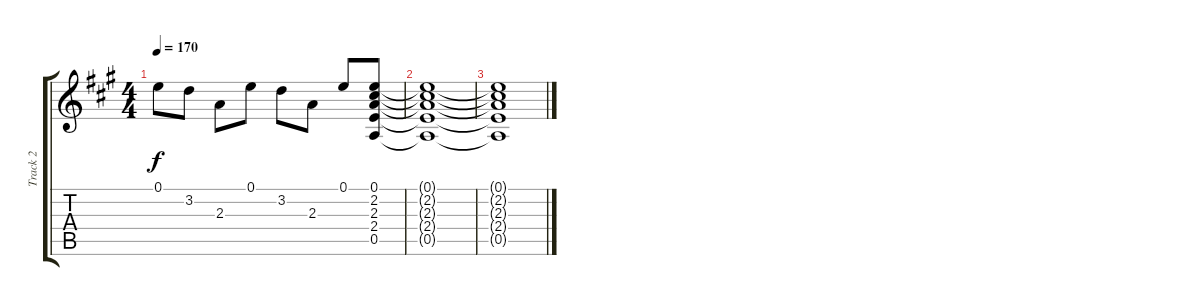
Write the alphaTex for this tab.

\track ("Track 2" "Track 2") {instrument acousticguitarnylon}
\staff {score tabs}
\tuning (E4 B3 G3 D3 A2 E2) {hide}
\ts (4 4)
\tempo 170
\clef g2
\ks a
0.1.8{dy f} 3.2.8 2.3.8 0.1.8 3.2.8 2.3.8 0.1.8 (0.1 2.2 2.3 2.4 0.5).8 |
(0.1{t} 2.2{t} 2.3{t} 2.4{t} 0.5{t}).1 |
(0.1{t} 2.2{t} 2.3{t} 2.4{t} 0.5{t}).1
